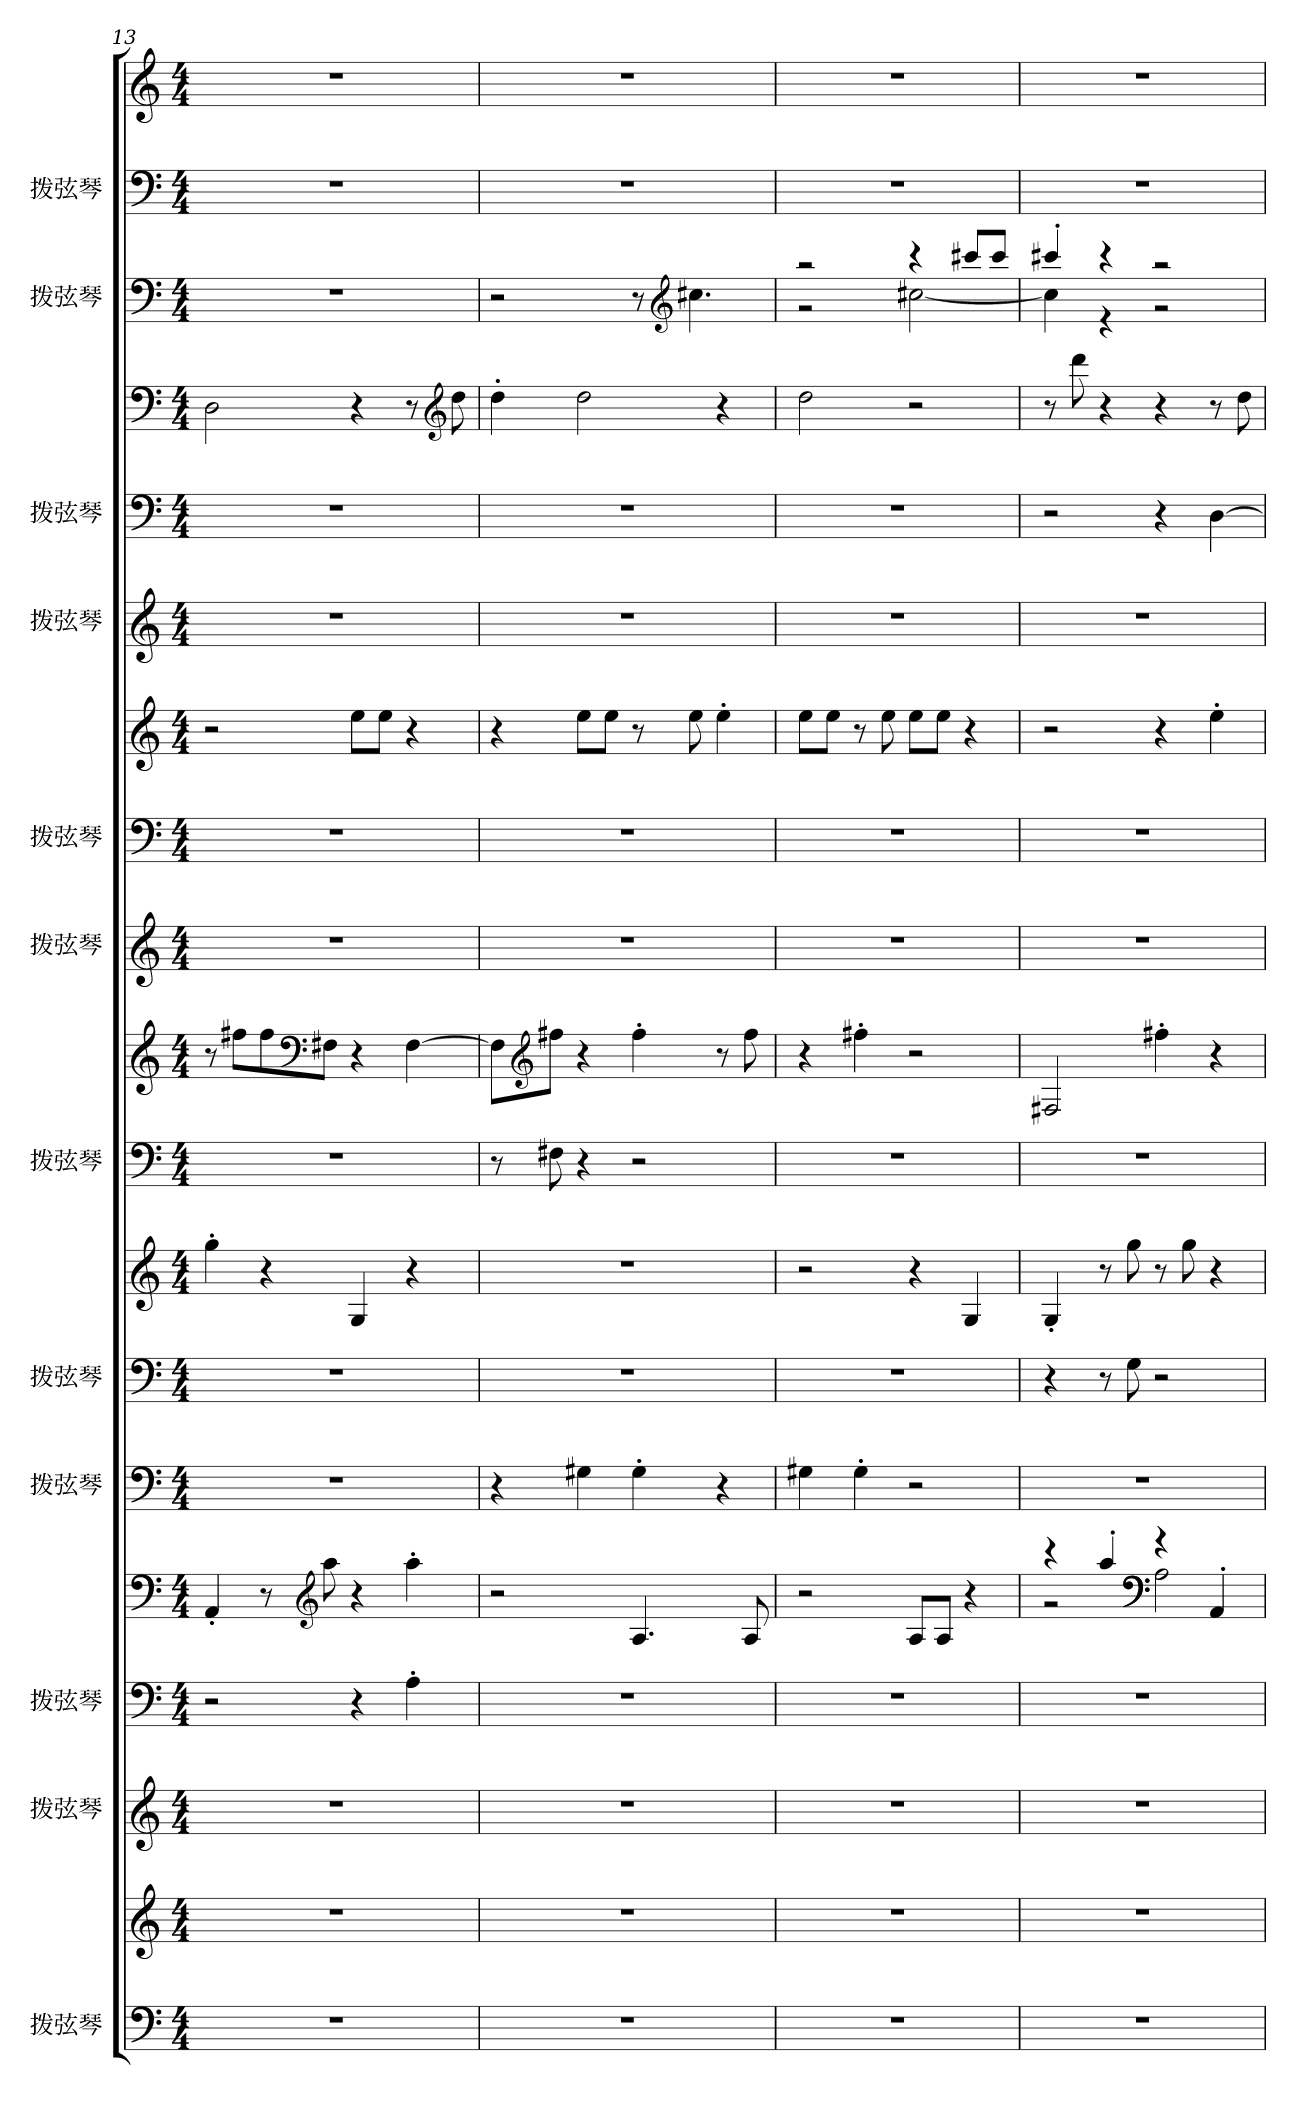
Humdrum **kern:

**kern	**kern	**kern	**kern	**kern	**kern	**kern	**kern	**kern	**kern	**kern	**kern	**kern	**kern	**kern	**kern	**kern	**kern	**kern
*part12	*part12	*part11	*part10	*part10	*part9	*part8	*part8	*part7	*part7	*part6	*part5	*part5	*part4	*part3	*part3	*part2	*part1	*part1
*staff19	*staff18	*staff17	*staff16	*staff15	*staff14	*staff13	*staff12	*staff11	*staff10	*staff9	*staff8	*staff7	*staff6	*staff5	*staff4	*staff3	*staff2	*staff1
*I"拨弦琴	*	*I"拨弦琴	*I"拨弦琴	*	*I"拨弦琴	*I"拨弦琴	*	*I"拨弦琴	*	*I"拨弦琴	*I"拨弦琴	*	*I"拨弦琴	*I"拨弦琴	*	*I"拨弦琴	*I"拨弦琴	*
!!LO:PB:g=z
*clefF4	*clefG2	*clefG2	*clefF4	*clefF4	*clefF4	*clefF4	*clefG2	*clefF4	*clefG2	*clefG2	*clefF4	*clefG2	*clefG2	*clefF4	*clefF4	*clefF4	*clefF4	*clefG2
*k[]	*k[]	*k[]	*k[]	*k[]	*k[]	*k[]	*k[]	*k[]	*k[]	*k[]	*k[]	*k[]	*k[]	*k[]	*k[]	*k[]	*k[]	*k[]
*M4/4	*M4/4	*M4/4	*M4/4	*M4/4	*M4/4	*M4/4	*M4/4	*M4/4	*M4/4	*M4/4	*M4/4	*M4/4	*M4/4	*M4/4	*M4/4	*M4/4	*M4/4	*M4/4
=13	=13	=13	=13	=13	=13	=13	=13	=13	=13	=13	=13	=13	=13	=13	=13	=13	=13	=13
1r	1r	1r	2r	4AA'/	1r	1r	4gg'\	1r	8r	1r	1r	2r	1r	1r	2D\	1r	1r	1r
.	.	.	.	.	.	.	.	.	8ff#X\L	.	.	.	.	.	.	.	.	.
.	.	.	.	8r	.	.	4r	.	8ff#\	.	.	.	.	.	.	.	.	.
*	*	*	*	*clefG2	*	*	*	*	*clefF4	*	*	*	*	*	*	*	*	*
.	.	.	.	8aa\	.	.	.	.	8F#X\J	.	.	.	.	.	.	.	.	.
.	.	.	4r	4r	.	.	4G/	.	4r	.	.	8ee\L	.	.	4r	.	.	.
.	.	.	.	.	.	.	.	.	.	.	.	8ee\J	.	.	.	.	.	.
.	.	.	4A'\	4aa'\	.	.	4r	.	[4F#\	.	.	4r	.	.	8r	.	.	.
*	*	*	*	*	*	*	*	*	*	*	*	*	*	*	*clefG2	*	*	*
.	.	.	.	.	.	.	.	.	.	.	.	.	.	.	8dd\	.	.	.
=14	=14	=14	=14	=14	=14	=14	=14	=14	=14	=14	=14	=14	=14	=14	=14	=14	=14	=14
1r	1r	1r	1r	2r	4r	1r	1r	8r	8F#\L]	1r	1r	4r	1r	1r	4dd'\	2r	1r	1r
*	*	*	*	*	*	*	*	*	*clefG2	*	*	*	*	*	*	*	*	*
.	.	.	.	.	.	.	.	8F#X\	8ff#X\J	.	.	.	.	.	.	.	.	.
.	.	.	.	.	4G#X\	.	.	4r	4r	.	.	8ee\L	.	.	2dd\	.	.	.
.	.	.	.	.	.	.	.	.	.	.	.	8ee\J	.	.	.	.	.	.
.	.	.	.	4.A/	4G#'\	.	.	2r	4ff#'\	.	.	8r	.	.	.	8r	.	.
*	*	*	*	*	*	*	*	*	*	*	*	*	*	*	*	*clefG2	*	*
.	.	.	.	.	.	.	.	.	.	.	.	8ee\	.	.	.	4.cc#X\	.	.
.	.	.	.	.	4r	.	.	.	8r	.	.	4ee'\	.	.	4r	.	.	.
.	.	.	.	8A/	.	.	.	.	8ff#\	.	.	.	.	.	.	.	.	.
=15	=15	=15	=15	=15	=15	=15	=15	=15	=15	=15	=15	=15	=15	=15	=15	=15	=15	=15
*	*	*	*	*	*	*	*	*	*	*	*	*	*	*	*	*^	*	*
1r	1r	1r	1r	2r	4G#X\	1r	2r	1r	4r	1r	1r	8ee\L	1r	1r	2dd\	2r	2r	1r	1r
.	.	.	.	.	.	.	.	.	.	.	.	8ee\J	.	.	.	.	.	.	.
.	.	.	.	.	4G#'\	.	.	.	4ff#X'\	.	.	8r	.	.	.	.	.	.	.
.	.	.	.	.	.	.	.	.	.	.	.	8ee\	.	.	.	.	.	.	.
.	.	.	.	8A/L	2r	.	4r	.	2r	.	.	8ee\L	.	.	2r	4r	[2cc#X\	.	.
.	.	.	.	8A/J	.	.	.	.	.	.	.	8ee\J	.	.	.	.	.	.	.
.	.	.	.	4r	.	.	4G/	.	.	.	.	4r	.	.	.	8ccc#X/L	.	.	.
.	.	.	.	.	.	.	.	.	.	.	.	.	.	.	.	8ccc#/J	.	.	.
!!LO:PB:g=z
=16	=16	=16	=16	=16	=16	=16	=16	=16	=16	=16	=16	=16	=16	=16	=16	=16	=16	=16	=16
*	*	*	*	*^	*	*	*	*	*	*	*	*	*	*	*	*	*	*	*
1r	1r	1r	1r	4r	2r	1r	4r	4G'/	1r	2F#X/	1r	1r	2r	1r	2r	8r	4ccc#X'/	4cc#\]	1r	1r
.	.	.	.	.	.	.	.	.	.	.	.	.	.	.	.	8ddd\	.	.	.	.
.	.	.	.	4aa'/	.	.	8r	8r	.	.	.	.	.	.	.	4r	4r	4r	.	.
.	.	.	.	.	.	.	8G\	8gg\	.	.	.	.	.	.	.	.	.	.	.	.
*	*	*	*	*clefF4	*	*	*	*	*	*	*	*	*	*	*	*	*	*	*	*
.	.	.	.	4r	2A\	.	2r	8r	.	4ff#X'\	.	.	4r	.	4r	4r	2r	2r	.	.
.	.	.	.	.	.	.	.	8gg\	.	.	.	.	.	.	.	.	.	.	.	.
.	.	.	.	4AA'/	.	.	.	4r	.	4r	.	.	4ee'\	.	[4D\	8r	.	.	.	.
.	.	.	.	.	.	.	.	.	.	.	.	.	.	.	.	8dd\	.	.	.	.
*	*	*	*	*v	*v	*	*	*	*	*	*	*	*	*	*	*	*v	*v	*	*
=	=	=	=	=	=	=	=	=	=	=	=	=	=	=	=	=	=	=
*-	*-	*-	*-	*-	*-	*-	*-	*-	*-	*-	*-	*-	*-	*-	*-	*-	*-	*-
